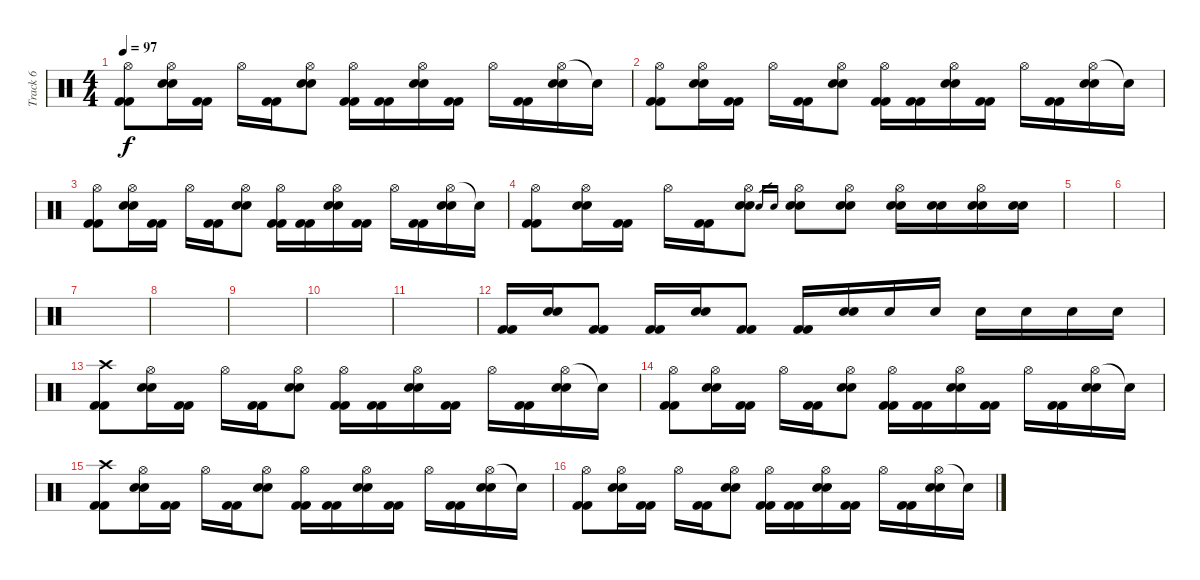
\track ("Track 6" "Track 6") {instrument percussion}
\staff {score}
\articulation defaults
\ts (4 4)
\tempo 97
\clef neutral
\ks c
("Hi-Hat (open)" "Kick (hit) 2" "Kick (hit) 2").8{dy f} ("Hi-Hat (open)" "Electric Snare (hit)" "Electric Snare (hit)").16 ("Kick (hit) 2" "Kick (hit) 2").16 "Hi-Hat (open)".16 ("Kick (hit) 2" "Kick (hit) 2").16 ("Hi-Hat (open)" "Electric Snare (hit)" "Electric Snare (hit)").8 ("Hi-Hat (open)" "Kick (hit) 2" "Kick (hit) 2").16 ("Kick (hit) 2" "Kick (hit) 2").16 ("Hi-Hat (open)" "Electric Snare (hit)" "Electric Snare (hit)").16 ("Kick (hit) 2" "Kick (hit) 2").16 "Hi-Hat (open)".16 ("Kick (hit) 2" "Kick (hit) 2").16 ("Hi-Hat (open)" "Electric Snare (hit)" "Electric Snare (hit)").16 "Snare (hit)"{t}.16 |
("Hi-Hat (open)" "Kick (hit) 2" "Kick (hit) 2").8 ("Hi-Hat (open)" "Electric Snare (hit)" "Electric Snare (hit)").16 ("Kick (hit) 2" "Kick (hit) 2").16 "Hi-Hat (open)".16 ("Kick (hit) 2" "Kick (hit) 2").16 ("Hi-Hat (open)" "Electric Snare (hit)" "Electric Snare (hit)").8 ("Hi-Hat (open)" "Kick (hit) 2" "Kick (hit) 2").16 ("Kick (hit) 2" "Kick (hit) 2").16 ("Hi-Hat (open)" "Electric Snare (hit)" "Electric Snare (hit)").16 ("Kick (hit) 2" "Kick (hit) 2").16 "Hi-Hat (open)".16 ("Kick (hit) 2" "Kick (hit) 2").16 ("Hi-Hat (open)" "Electric Snare (hit)" "Electric Snare (hit)").16 "Snare (hit)"{t}.16 |
("Hi-Hat (open)" "Kick (hit) 2" "Kick (hit) 2").8 ("Hi-Hat (open)" "Electric Snare (hit)" "Electric Snare (hit)").16 ("Kick (hit) 2" "Kick (hit) 2").16 "Hi-Hat (open)".16 ("Kick (hit) 2" "Kick (hit) 2").16 ("Hi-Hat (open)" "Electric Snare (hit)" "Electric Snare (hit)").8 ("Hi-Hat (open)" "Kick (hit) 2" "Kick (hit) 2").16 ("Kick (hit) 2" "Kick (hit) 2").16 ("Hi-Hat (open)" "Electric Snare (hit)" "Electric Snare (hit)").16 ("Kick (hit) 2" "Kick (hit) 2").16 "Hi-Hat (open)".16 ("Kick (hit) 2" "Kick (hit) 2").16 ("Hi-Hat (open)" "Electric Snare (hit)" "Electric Snare (hit)").16 "Snare (hit)"{t}.16 |
("Hi-Hat (open)" "Kick (hit) 2" "Kick (hit) 2").8 ("Hi-Hat (open)" "Electric Snare (hit)" "Electric Snare (hit)").16 ("Kick (hit) 2" "Kick (hit) 2").16 "Hi-Hat (open)".16 ("Kick (hit) 2" "Kick (hit) 2").16 ("Hi-Hat (open)" "Electric Snare (hit)" "Electric Snare (hit)").8 "Electric Snare (hit)".16{gr} "Electric Snare (hit)".16{gr} ("Electric Snare (hit)" "Electric Snare (hit)" "Hi-Hat (open)").8 ("Electric Snare (hit)" "Electric Snare (hit)" "Hi-Hat (open)").8 ("Electric Snare (hit)" "Electric Snare (hit)" "Hi-Hat (open)").16 ("Electric Snare (hit)" "Electric Snare (hit)").16 ("Electric Snare (hit)" "Electric Snare (hit)" "Hi-Hat (open)").16 ("Electric Snare (hit)" "Electric Snare (hit)").16 |
|
|
|
|
|
|
|
("Kick (hit) 2" "Kick (hit) 2").16 ("Electric Snare (hit)" "Electric Snare (hit)").16 ("Kick (hit) 2" "Kick (hit) 2").8 ("Kick (hit) 2" "Kick (hit) 2").16 ("Electric Snare (hit)" "Electric Snare (hit)").16 ("Kick (hit) 2" "Kick (hit) 2").8 ("Kick (hit) 2" "Kick (hit) 2").16 ("Electric Snare (hit)" "Electric Snare (hit)").16 "Electric Snare (hit)".16 "Electric Snare (hit)".16 "Electric Snare (hit)".16 "Electric Snare (hit)".16 "Electric Snare (hit)".16 "Electric Snare (hit)".16 |
("Crash high (hit)" "Kick (hit) 2" "Kick (hit) 2").8 ("Hi-Hat (open)" "Electric Snare (hit)" "Electric Snare (hit)").16 ("Kick (hit) 2" "Kick (hit) 2").16 "Hi-Hat (open)".16 ("Kick (hit) 2" "Kick (hit) 2").16 ("Hi-Hat (open)" "Electric Snare (hit)" "Electric Snare (hit)").8 ("Hi-Hat (open)" "Kick (hit) 2" "Kick (hit) 2").16 ("Kick (hit) 2" "Kick (hit) 2").16 ("Hi-Hat (open)" "Electric Snare (hit)" "Electric Snare (hit)").16 ("Kick (hit) 2" "Kick (hit) 2").16 "Hi-Hat (open)".16 ("Kick (hit) 2" "Kick (hit) 2").16 ("Hi-Hat (open)" "Electric Snare (hit)" "Electric Snare (hit)").16 "Snare (hit)"{t}.16 |
("Hi-Hat (open)" "Kick (hit) 2" "Kick (hit) 2").8 ("Hi-Hat (open)" "Electric Snare (hit)" "Electric Snare (hit)").16 ("Kick (hit) 2" "Kick (hit) 2").16 "Hi-Hat (open)".16 ("Kick (hit) 2" "Kick (hit) 2").16 ("Hi-Hat (open)" "Electric Snare (hit)" "Electric Snare (hit)").8 ("Hi-Hat (open)" "Kick (hit) 2" "Kick (hit) 2").16 ("Kick (hit) 2" "Kick (hit) 2").16 ("Hi-Hat (open)" "Electric Snare (hit)" "Electric Snare (hit)").16 ("Kick (hit) 2" "Kick (hit) 2").16 "Hi-Hat (open)".16 ("Kick (hit) 2" "Kick (hit) 2").16 ("Hi-Hat (open)" "Electric Snare (hit)" "Electric Snare (hit)").16 "Snare (hit)"{t}.16 |
("Crash high (hit)" "Kick (hit) 2" "Kick (hit) 2").8 ("Hi-Hat (open)" "Electric Snare (hit)" "Electric Snare (hit)").16 ("Kick (hit) 2" "Kick (hit) 2").16 "Hi-Hat (open)".16 ("Kick (hit) 2" "Kick (hit) 2").16 ("Hi-Hat (open)" "Electric Snare (hit)" "Electric Snare (hit)").8 ("Hi-Hat (open)" "Kick (hit) 2" "Kick (hit) 2").16 ("Kick (hit) 2" "Kick (hit) 2").16 ("Hi-Hat (open)" "Electric Snare (hit)" "Electric Snare (hit)").16 ("Kick (hit) 2" "Kick (hit) 2").16 "Hi-Hat (open)".16 ("Kick (hit) 2" "Kick (hit) 2").16 ("Hi-Hat (open)" "Electric Snare (hit)" "Electric Snare (hit)").16 "Snare (hit)"{t}.16 |
("Hi-Hat (open)" "Kick (hit) 2" "Kick (hit) 2").8 ("Hi-Hat (open)" "Electric Snare (hit)" "Electric Snare (hit)").16 ("Kick (hit) 2" "Kick (hit) 2").16 "Hi-Hat (open)".16 ("Kick (hit) 2" "Kick (hit) 2").16 ("Hi-Hat (open)" "Electric Snare (hit)" "Electric Snare (hit)").8 ("Hi-Hat (open)" "Kick (hit) 2" "Kick (hit) 2").16 ("Kick (hit) 2" "Kick (hit) 2").16 ("Hi-Hat (open)" "Electric Snare (hit)" "Electric Snare (hit)").16 ("Kick (hit) 2" "Kick (hit) 2").16 "Hi-Hat (open)".16 ("Kick (hit) 2" "Kick (hit) 2").16 ("Hi-Hat (open)" "Electric Snare (hit)" "Electric Snare (hit)").16 "Snare (hit)"{t}.16
